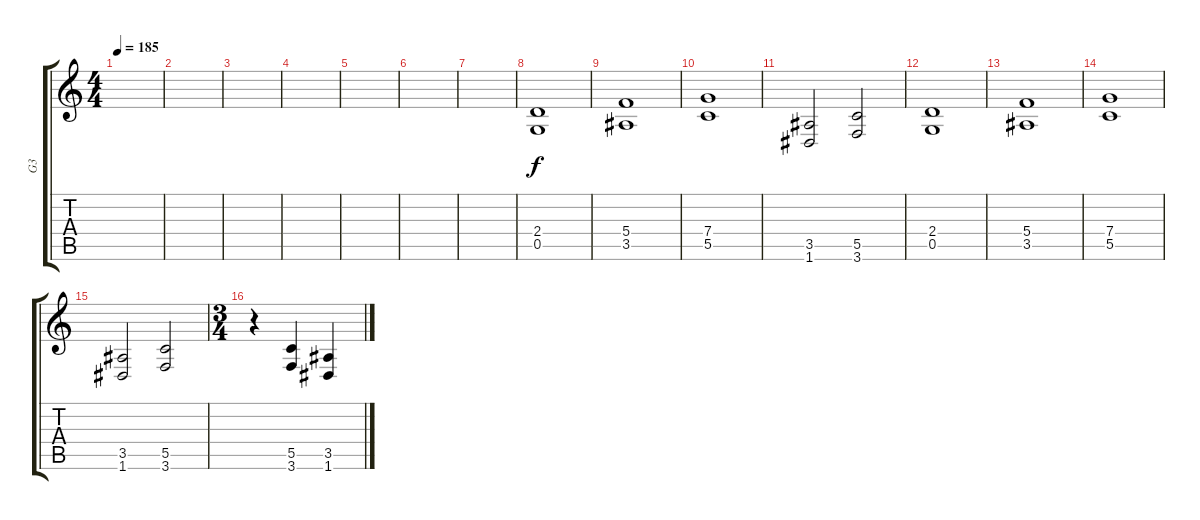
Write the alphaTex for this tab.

\track ("G3" "G3") {instrument distortionguitar}
\staff {score tabs}
\tuning (D4 A3 F3 C3 G2 D2) {hide}
\ts (4 4)
\tempo 185
\clef g2
\ks c
|
|
|
|
|
|
|
(2.4 0.5).1 |
(5.4 3.5).1 |
(7.4 5.5).1 |
(3.5 1.6).2 (5.5 3.6).2 |
(2.4 0.5).1 |
(5.4 3.5).1 |
(7.4 5.5).1 |
(3.5 1.6).2 (5.5 3.6).2 |
\ts (3 4)
r.4 (5.5 3.6).4 (3.5 1.6).4
